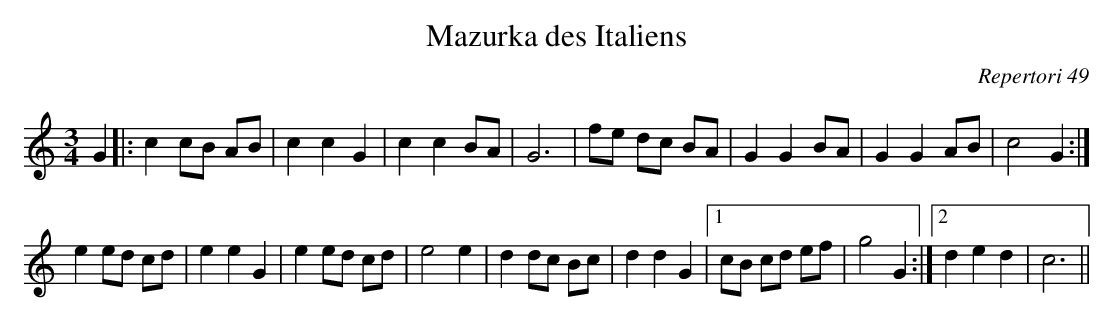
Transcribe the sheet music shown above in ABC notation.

X:1
T:Mazurka des Italiens
C:Repertori 49
M:3/4
L:1/8
K:C
E:11
G2|:c2cB AB|c2c2G2|c2c2 BA|G6|\
fe dc BA|G2G2 BA|G2G2 AB|c4G2:|
e2 ed cd|e2e2G2|e2 ed cd|e4e2|\
d2 dc Bc|d2d2G2|1cB cd ef|g4G2:|2d2e2d2|c6||
